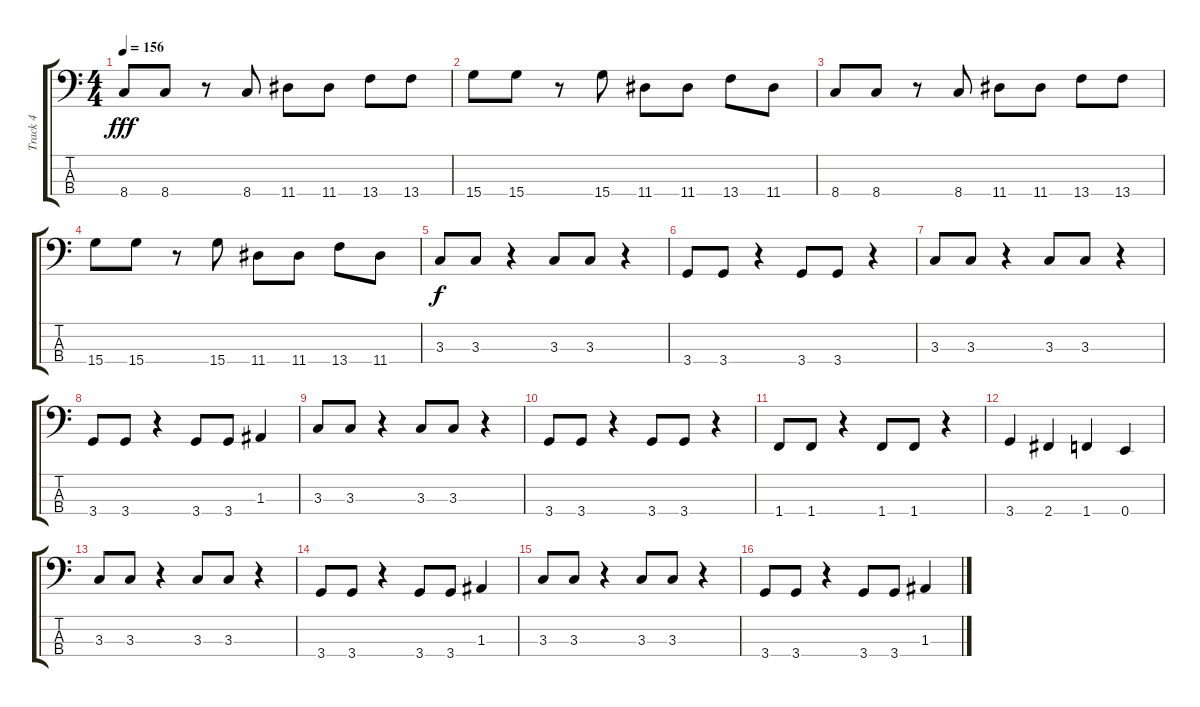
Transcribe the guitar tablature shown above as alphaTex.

\track ("Track 4" "Track 4") {instrument electricbassfinger}
\staff {score tabs}
\tuning (G2 D2 A1 E1) {hide}
\ts (4 4)
\tempo 156
\clef f4
\ks c
8.4.8{dy fff} 8.4.8 r.8 8.4.8 11.4.8 11.4.8 13.4.8 13.4.8 |
15.4.8 15.4.8 r.8 15.4.8 11.4.8 11.4.8 13.4.8 11.4.8 |
8.4.8 8.4.8 r.8 8.4.8 11.4.8 11.4.8 13.4.8 13.4.8 |
15.4.8 15.4.8 r.8 15.4.8 11.4.8 11.4.8 13.4.8 11.4.8 |
3.3.8{dy f} 3.3.8 r.4 3.3.8 3.3.8 r.4 |
3.4.8 3.4.8 r.4 3.4.8 3.4.8 r.4 |
3.3.8 3.3.8 r.4 3.3.8 3.3.8 r.4 |
3.4.8 3.4.8 r.4 3.4.8 3.4.8 1.3.4 |
3.3.8 3.3.8 r.4 3.3.8 3.3.8 r.4 |
3.4.8 3.4.8 r.4 3.4.8 3.4.8 r.4 |
1.4.8 1.4.8 r.4 1.4.8 1.4.8 r.4 |
3.4.4 2.4.4 1.4.4 0.4.4 |
3.3.8 3.3.8 r.4 3.3.8 3.3.8 r.4 |
3.4.8 3.4.8 r.4 3.4.8 3.4.8 1.3.4 |
3.3.8 3.3.8 r.4 3.3.8 3.3.8 r.4 |
3.4.8 3.4.8 r.4 3.4.8 3.4.8 1.3.4
